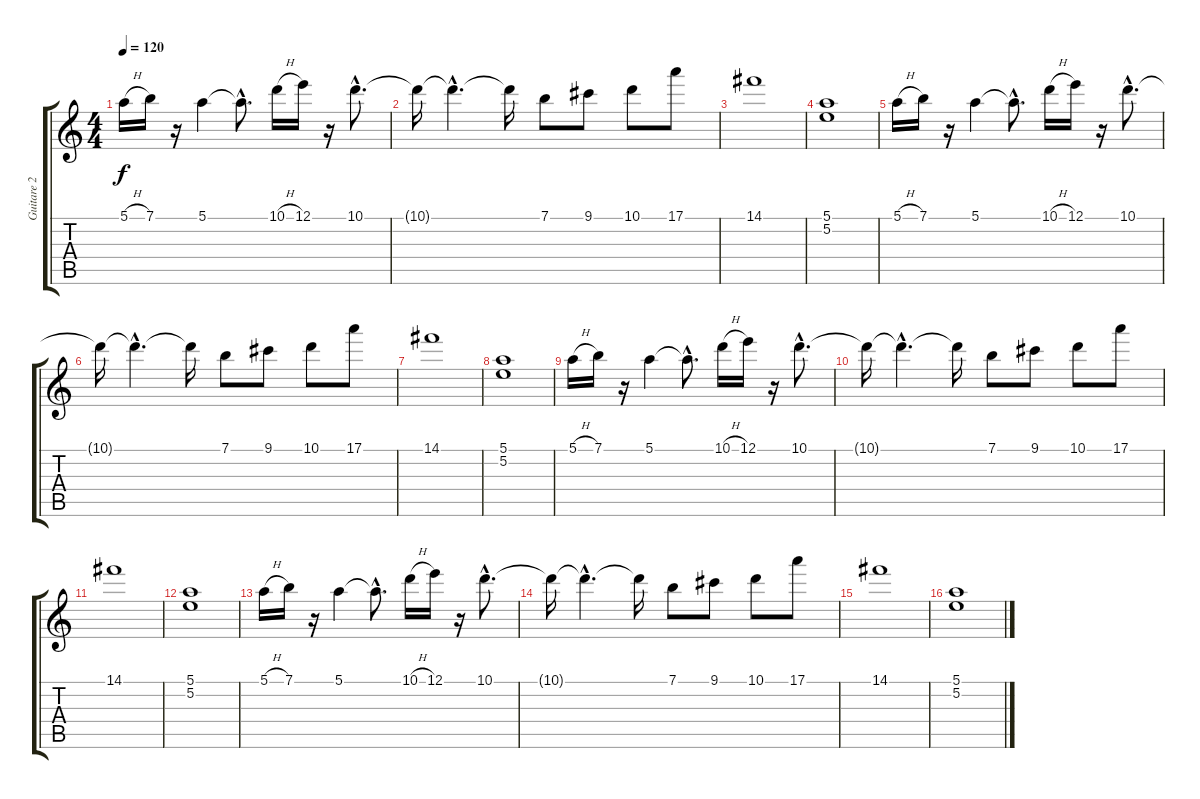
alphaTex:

\track ("Guitare 2 " "Guitare 2 ") {instrument electricguitarclean}
\staff {score tabs}
\tuning (E4 B3 G3 D3 A2 E2) {hide}
\ts (4 4)
\tempo 120
\clef g2
\ks c
5.1{h}.16{dy f} 7.1.16 r.16 5.1.4 5.1{hac t}.8{d} 10.1{h}.16 12.1.16 r.16 10.1{hac}.8{d} |
10.1{t}.16 10.1{hac t}.4{d} 10.1{t}.16 7.1.8 9.1.8 10.1.8 17.1.8 |
14.1.1 |
(5.1 5.2).1 |
5.1{h}.16 7.1.16 r.16 5.1.4 5.1{hac t}.8{d} 10.1{h}.16 12.1.16 r.16 10.1{hac}.8{d} |
10.1{t}.16 10.1{hac t}.4{d} 10.1{t}.16 7.1.8 9.1.8 10.1.8 17.1.8 |
14.1.1 |
(5.1 5.2).1 |
5.1{h}.16 7.1.16 r.16 5.1.4 5.1{hac t}.8{d} 10.1{h}.16 12.1.16 r.16 10.1{hac}.8{d} |
10.1{t}.16 10.1{hac t}.4{d} 10.1{t}.16 7.1.8 9.1.8 10.1.8 17.1.8 |
14.1.1 |
(5.1 5.2).1 |
5.1{h}.16 7.1.16 r.16 5.1.4 5.1{hac t}.8{d} 10.1{h}.16 12.1.16 r.16 10.1{hac}.8{d} |
10.1{t}.16 10.1{hac t}.4{d} 10.1{t}.16 7.1.8 9.1.8 10.1.8 17.1.8 |
14.1.1 |
(5.1 5.2).1
